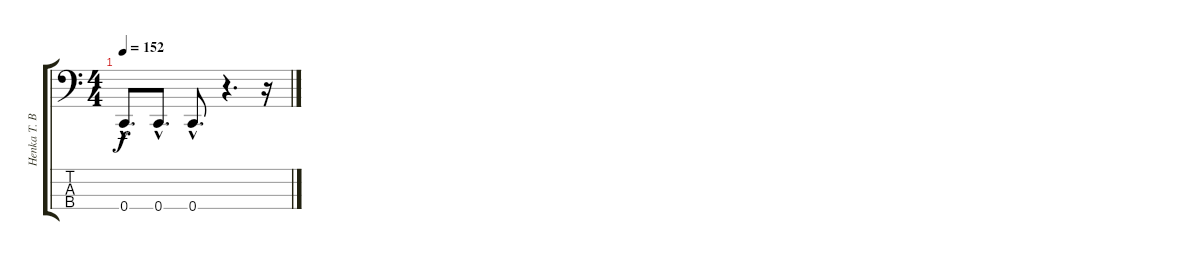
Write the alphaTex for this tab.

\track ("Henka T. Blacksmith" "Henka T. B") {instrument electricbasspick}
\staff {score tabs}
\tuning (F2 C2 G1 C1) {hide}
\ts (4 4)
\tempo 152
\clef f4
\ks c
0.4{hac}.8{d dy f} 0.4{hac}.8{d} 0.4{hac}.8{d} r.4{d} r.16
